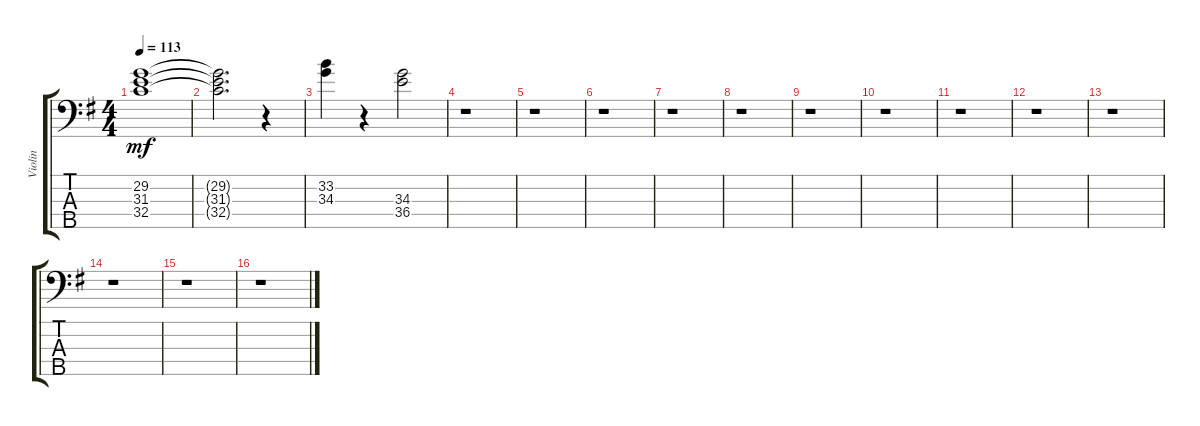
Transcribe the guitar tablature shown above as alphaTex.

\track ("Violin" "Violin") {instrument stringensemble1}
\staff {score tabs}
\tuning (G2 D2 A1 E1 B0) {hide}
\ts (4 4)
\tempo 113
\clef f4
\ks eminor
(29.2 31.3 32.4).1{dy mf} |
(29.2{t} 31.3{t} 32.4{t}).2{d} r.4 |
(33.2 34.3).4 r.4 (34.3 36.4).2 |
r.1 |
r.1 |
r.1 |
r.1 |
r.1 |
r.1 |
r.1 |
r.1 |
r.1 |
r.1 |
r.1 |
r.1 |
r.1
